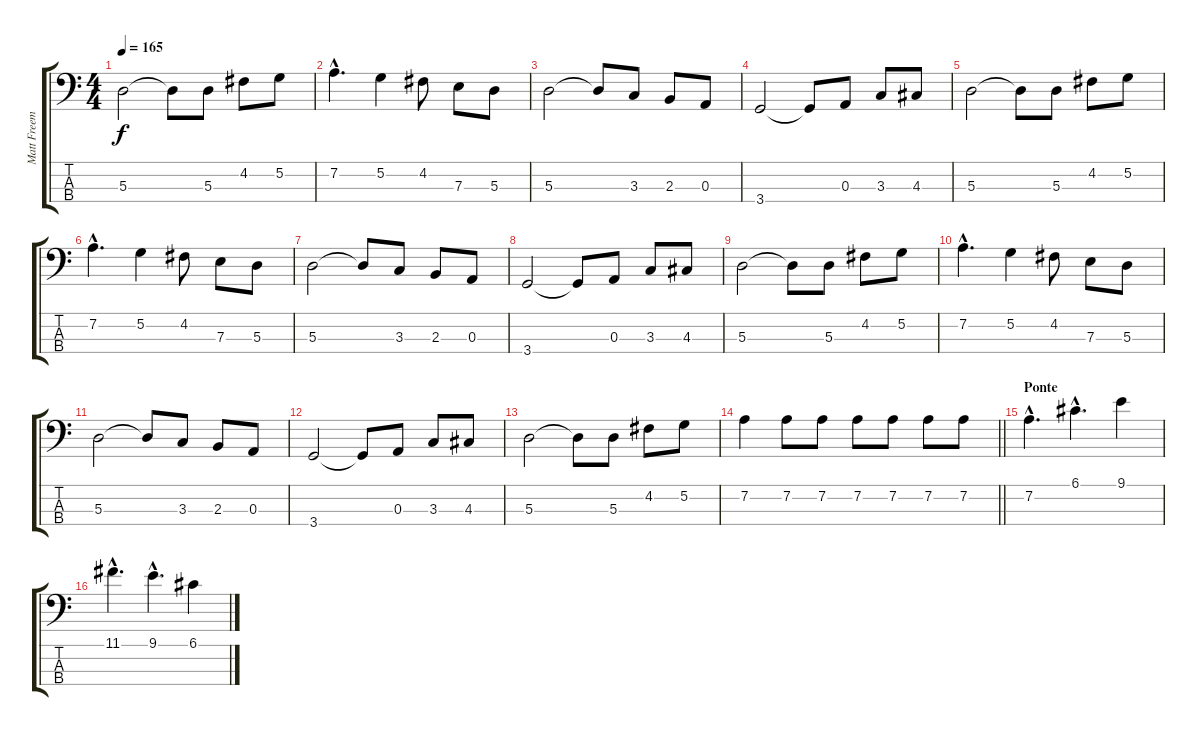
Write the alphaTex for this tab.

\track ("Matt Freeman" "Matt Freem") {instrument electricbasspick}
\staff {score tabs}
\tuning (G2 D2 A1 E1) {hide}
\ts (4 4)
\tempo 165
\clef f4
\ks c
5.3.2{dy f} 5.3{t}.8 5.3.8 4.2.8 5.2.8 |
7.2{hac}.4{d} 5.2.4 4.2.8 7.3.8 5.3.8 |
5.3.2 5.3{t}.8 3.3.8 2.3.8 0.3.8 |
3.4.2 3.4{t}.8 0.3.8 3.3.8 4.3.8 |
5.3.2 5.3{t}.8 5.3.8 4.2.8 5.2.8 |
7.2{hac}.4{d} 5.2.4 4.2.8 7.3.8 5.3.8 |
5.3.2 5.3{t}.8 3.3.8 2.3.8 0.3.8 |
3.4.2 3.4{t}.8 0.3.8 3.3.8 4.3.8 |
5.3.2 5.3{t}.8 5.3.8 4.2.8 5.2.8 |
7.2{hac}.4{d} 5.2.4 4.2.8 7.3.8 5.3.8 |
5.3.2 5.3{t}.8 3.3.8 2.3.8 0.3.8 |
3.4.2 3.4{t}.8 0.3.8 3.3.8 4.3.8 |
5.3.2 5.3{t}.8 5.3.8 4.2.8 5.2.8 |
\barLineRight lightlight
7.2.4 7.2.8 7.2.8 7.2.8 7.2.8 7.2.8 7.2.8 |
\section ("" "Ponte")
7.2{hac}.4{d} 6.1{hac}.4{d} 9.1.4 |
11.1{hac}.4{d} 9.1{hac}.4{d} 6.1.4
